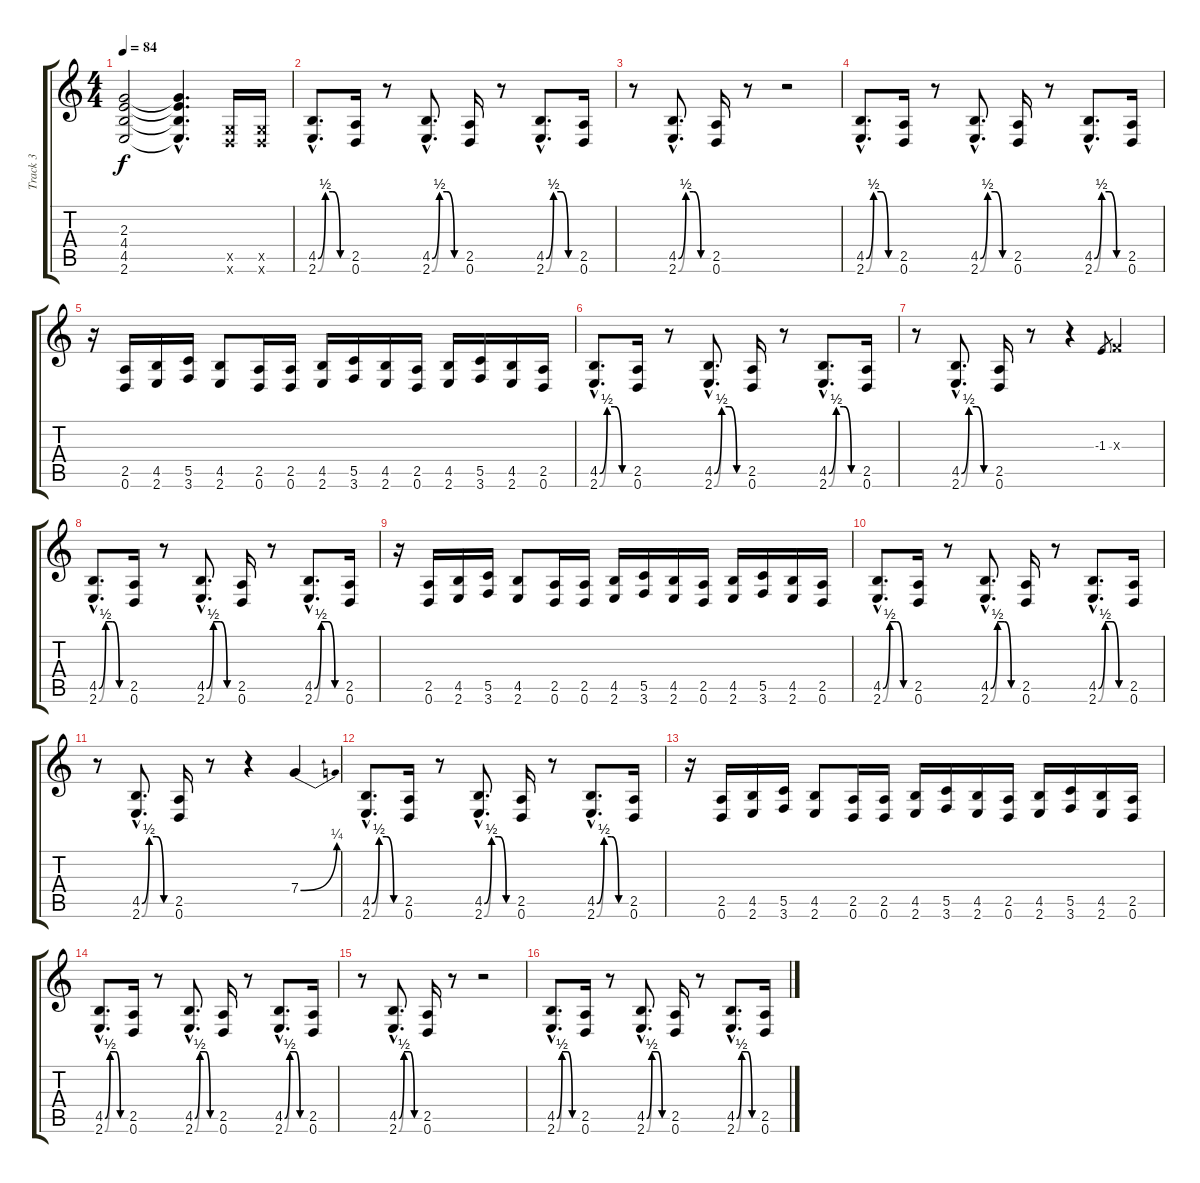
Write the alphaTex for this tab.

\track ("Track 3" "Track 3") {instrument distortionguitar}
\staff {score tabs}
\tuning (D4 A3 F3 C3 G2 D2) {hide}
\ts (4 4)
\tempo 84
\clef g2
\ks c
(2.3 4.4 4.5 2.6).2{dy f} (2.3{hac t} 4.4{hac t} 4.5{hac t} 2.6{hac t}).4{d} (0.5{x} 0.6{x}).16 (0.5{x} 0.6{x}).16 |
(4.5{be (custom 0 0 15 2 30 2 45 0 60 0) hac} 2.6{be (custom 0 0 15 2 30 2 45 0 60 0) hac}).8{d} (2.5 0.6).16 r.8 (4.5{be (custom 0 0 15 2 30 2 45 0 60 0) hac} 2.6{be (custom 0 0 15 2 30 2 45 0 60 0) hac}).8{d} (2.5 0.6).16 r.8 (4.5{be (custom 0 0 15 2 30 2 45 0 60 0) hac} 2.6{be (custom 0 0 15 2 30 2 45 0 60 0) hac}).8{d} (2.5 0.6).16 |
r.8 (4.5{be (custom 0 0 15 2 30 2 45 0 60 0) hac} 2.6{be (custom 0 0 15 2 30 2 45 0 60 0) hac}).8{d} (2.5 0.6).16 r.8 r.2 |
(4.5{be (custom 0 0 15 2 30 2 45 0 60 0) hac} 2.6{be (custom 0 0 15 2 30 2 45 0 60 0) hac}).8{d} (2.5 0.6).16 r.8 (4.5{be (custom 0 0 15 2 30 2 45 0 60 0) hac} 2.6{be (custom 0 0 15 2 30 2 45 0 60 0) hac}).8{d} (2.5 0.6).16 r.8 (4.5{be (custom 0 0 15 2 30 2 45 0 60 0) hac} 2.6{be (custom 0 0 15 2 30 2 45 0 60 0) hac}).8{d} (2.5 0.6).16 |
r.16 (2.5 0.6).16 (4.5 2.6).16 (5.5 3.6).16 (4.5 2.6).8 (2.5 0.6).16 (2.5 0.6).16 (4.5 2.6).16 (5.5 3.6).16 (4.5 2.6).16 (2.5 0.6).16 (4.5 2.6).16 (5.5 3.6).16 (4.5 2.6).16 (2.5 0.6).16 |
(4.5{be (custom 0 0 15 2 30 2 45 0 60 0) hac} 2.6{be (custom 0 0 15 2 30 2 45 0 60 0) hac}).8{d} (2.5 0.6).16 r.8 (4.5{be (custom 0 0 15 2 30 2 45 0 60 0) hac} 2.6{be (custom 0 0 15 2 30 2 45 0 60 0) hac}).8{d} (2.5 0.6).16 r.8 (4.5{be (custom 0 0 15 2 30 2 45 0 60 0) hac} 2.6{be (custom 0 0 15 2 30 2 45 0 60 0) hac}).8{d} (2.5 0.6).16 |
r.8 (4.5{be (custom 0 0 15 2 30 2 45 0 60 0) hac} 2.6{be (custom 0 0 15 2 30 2 45 0 60 0) hac}).8{d} (2.5 0.6).16 r.8 r.4 -1.3.8{gr} 0.3{x}.4 |
(4.5{be (custom 0 0 15 2 30 2 45 0 60 0) hac} 2.6{be (custom 0 0 15 2 30 2 45 0 60 0) hac}).8{d} (2.5 0.6).16 r.8 (4.5{be (custom 0 0 15 2 30 2 45 0 60 0) hac} 2.6{be (custom 0 0 15 2 30 2 45 0 60 0) hac}).8{d} (2.5 0.6).16 r.8 (4.5{be (custom 0 0 15 2 30 2 45 0 60 0) hac} 2.6{be (custom 0 0 15 2 30 2 45 0 60 0) hac}).8{d} (2.5 0.6).16 |
r.16 (2.5 0.6).16 (4.5 2.6).16 (5.5 3.6).16 (4.5 2.6).8 (2.5 0.6).16 (2.5 0.6).16 (4.5 2.6).16 (5.5 3.6).16 (4.5 2.6).16 (2.5 0.6).16 (4.5 2.6).16 (5.5 3.6).16 (4.5 2.6).16 (2.5 0.6).16 |
(4.5{be (custom 0 0 15 2 30 2 45 0 60 0) hac} 2.6{be (custom 0 0 15 2 30 2 45 0 60 0) hac}).8{d} (2.5 0.6).16 r.8 (4.5{be (custom 0 0 15 2 30 2 45 0 60 0) hac} 2.6{be (custom 0 0 15 2 30 2 45 0 60 0) hac}).8{d} (2.5 0.6).16 r.8 (4.5{be (custom 0 0 15 2 30 2 45 0 60 0) hac} 2.6{be (custom 0 0 15 2 30 2 45 0 60 0) hac}).8{d} (2.5 0.6).16 |
r.8 (4.5{be (custom 0 0 15 2 30 2 45 0 60 0) hac} 2.6{be (custom 0 0 15 2 30 2 45 0 60 0) hac}).8{d} (2.5 0.6).16 r.8 r.4 7.4{be (bend 0 0 60 1)}.4 |
(4.5{be (custom 0 0 15 2 30 2 45 0 60 0) hac} 2.6{be (custom 0 0 15 2 30 2 45 0 60 0) hac}).8{d} (2.5 0.6).16 r.8 (4.5{be (custom 0 0 15 2 30 2 45 0 60 0) hac} 2.6{be (custom 0 0 15 2 30 2 45 0 60 0) hac}).8{d} (2.5 0.6).16 r.8 (4.5{be (custom 0 0 15 2 30 2 45 0 60 0) hac} 2.6{be (custom 0 0 15 2 30 2 45 0 60 0) hac}).8{d} (2.5 0.6).16 |
r.16 (2.5 0.6).16 (4.5 2.6).16 (5.5 3.6).16 (4.5 2.6).8 (2.5 0.6).16 (2.5 0.6).16 (4.5 2.6).16 (5.5 3.6).16 (4.5 2.6).16 (2.5 0.6).16 (4.5 2.6).16 (5.5 3.6).16 (4.5 2.6).16 (2.5 0.6).16 |
(4.5{be (custom 0 0 15 2 30 2 45 0 60 0) hac} 2.6{be (custom 0 0 15 2 30 2 45 0 60 0) hac}).8{d} (2.5 0.6).16 r.8 (4.5{be (custom 0 0 15 2 30 2 45 0 60 0) hac} 2.6{be (custom 0 0 15 2 30 2 45 0 60 0) hac}).8{d} (2.5 0.6).16 r.8 (4.5{be (custom 0 0 15 2 30 2 45 0 60 0) hac} 2.6{be (custom 0 0 15 2 30 2 45 0 60 0) hac}).8{d} (2.5 0.6).16 |
r.8 (4.5{be (custom 0 0 15 2 30 2 45 0 60 0) hac} 2.6{be (custom 0 0 15 2 30 2 45 0 60 0) hac}).8{d} (2.5 0.6).16 r.8 r.2 |
(4.5{be (custom 0 0 15 2 30 2 45 0 60 0) hac} 2.6{be (custom 0 0 15 2 30 2 45 0 60 0) hac}).8{d} (2.5 0.6).16 r.8 (4.5{be (custom 0 0 15 2 30 2 45 0 60 0) hac} 2.6{be (custom 0 0 15 2 30 2 45 0 60 0) hac}).8{d} (2.5 0.6).16 r.8 (4.5{be (custom 0 0 15 2 30 2 45 0 60 0) hac} 2.6{be (custom 0 0 15 2 30 2 45 0 60 0) hac}).8{d} (2.5 0.6).16
